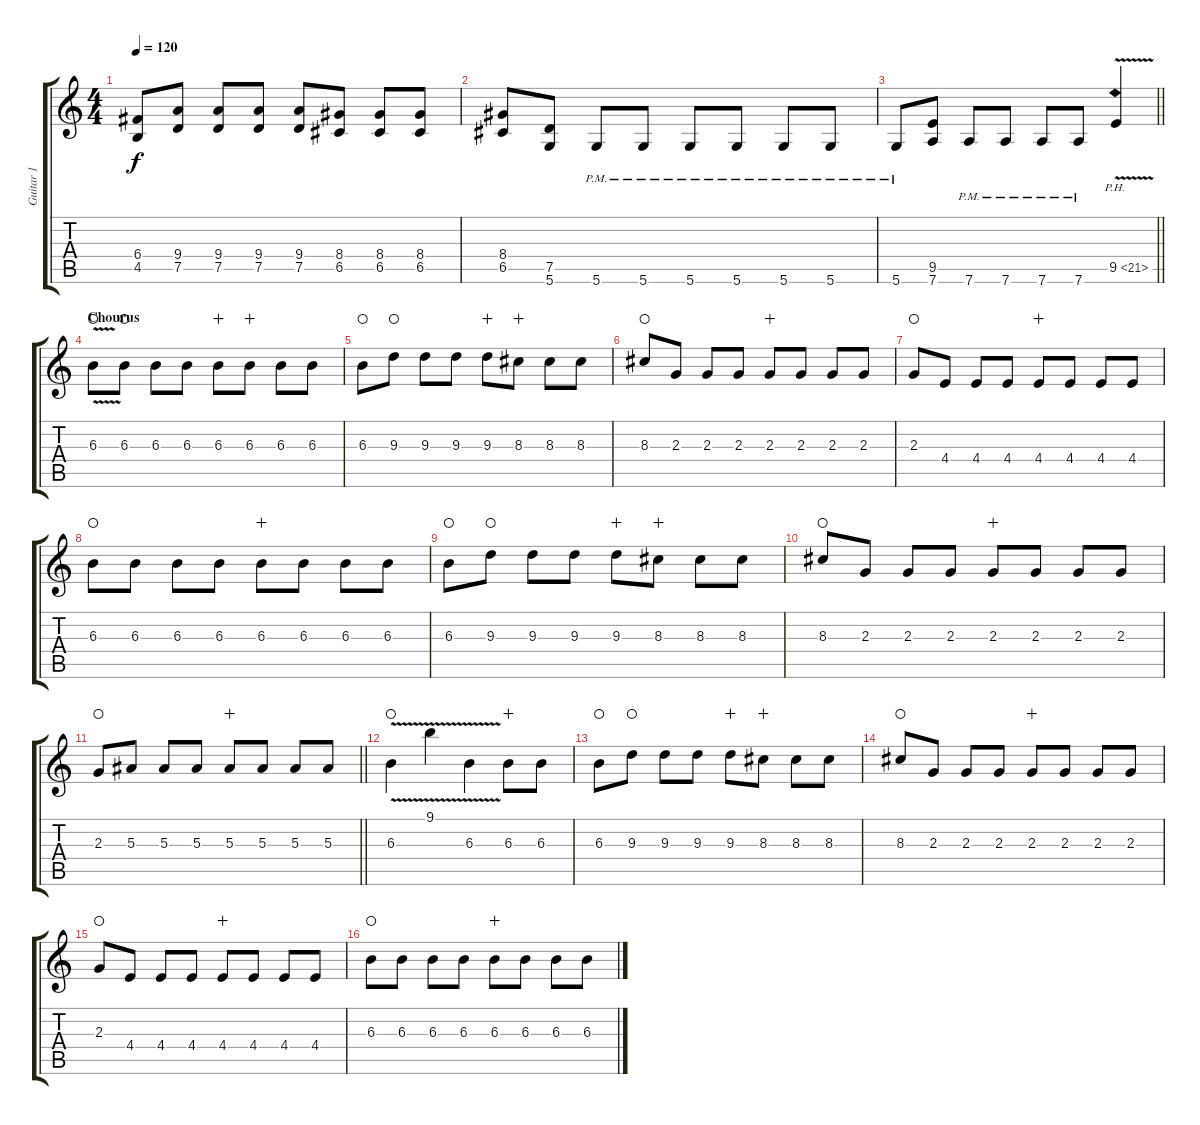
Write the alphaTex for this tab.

\track ("Guitar 1" "Guitar 1") {instrument distortionguitar}
\staff {score tabs}
\tuning (D4 A3 F3 C3 G2 D2) {hide}
\ts (4 4)
\tempo 120
\clef g2
\ks c
(6.4 4.5).8{dy f} (9.4 7.5).8 (9.4 7.5).8 (9.4 7.5).8 (9.4 7.5).8 (8.4 6.5).8 (8.4 6.5).8 (8.4 6.5).8 |
(8.4 6.5).8 (7.5 5.6).8 5.6{pm}.8 5.6{pm}.8 5.6{pm}.8 5.6{pm}.8 5.6{pm}.8 5.6{pm}.8 |
\barLineRight lightlight
5.6{pm}.8 (9.5 7.6).8 7.6{pm}.8 7.6{pm}.8 7.6{pm}.8 7.6{pm}.8 9.5{ph 12 v}.4 |
\section ("" "Chourus")
6.3{v}.8{waho} 6.3.8{waho} 6.3.8 6.3.8 6.3.8{wahc} 6.3.8{wahc} 6.3.8 6.3.8 |
6.3.8{waho} 9.3.8{waho} 9.3.8 9.3.8 9.3.8{wahc} 8.3.8{wahc} 8.3.8 8.3.8 |
8.3.8{waho} 2.3.8 2.3.8 2.3.8 2.3.8{wahc} 2.3.8 2.3.8 2.3.8 |
2.3.8{waho} 4.4.8 4.4.8 4.4.8 4.4.8{wahc} 4.4.8 4.4.8 4.4.8 |
6.3.8{waho} 6.3.8 6.3.8 6.3.8 6.3.8{wahc} 6.3.8 6.3.8 6.3.8 |
6.3.8{waho} 9.3.8{waho} 9.3.8 9.3.8 9.3.8{wahc} 8.3.8{wahc} 8.3.8 8.3.8 |
8.3.8{waho} 2.3.8 2.3.8 2.3.8 2.3.8{wahc} 2.3.8 2.3.8 2.3.8 |
\barLineRight lightlight
2.3.8{waho} 5.3.8 5.3.8 5.3.8 5.3.8{wahc} 5.3.8 5.3.8 5.3.8 |
6.3{v}.4{waho} 9.1{v}.4 6.3{v}.4 6.3.8{wahc} 6.3.8 |
6.3.8{waho} 9.3.8{waho} 9.3.8 9.3.8 9.3.8{wahc} 8.3.8{wahc} 8.3.8 8.3.8 |
8.3.8{waho} 2.3.8 2.3.8 2.3.8 2.3.8{wahc} 2.3.8 2.3.8 2.3.8 |
2.3.8{waho} 4.4.8 4.4.8 4.4.8 4.4.8{wahc} 4.4.8 4.4.8 4.4.8 |
6.3.8{waho} 6.3.8 6.3.8 6.3.8 6.3.8{wahc} 6.3.8 6.3.8 6.3.8
